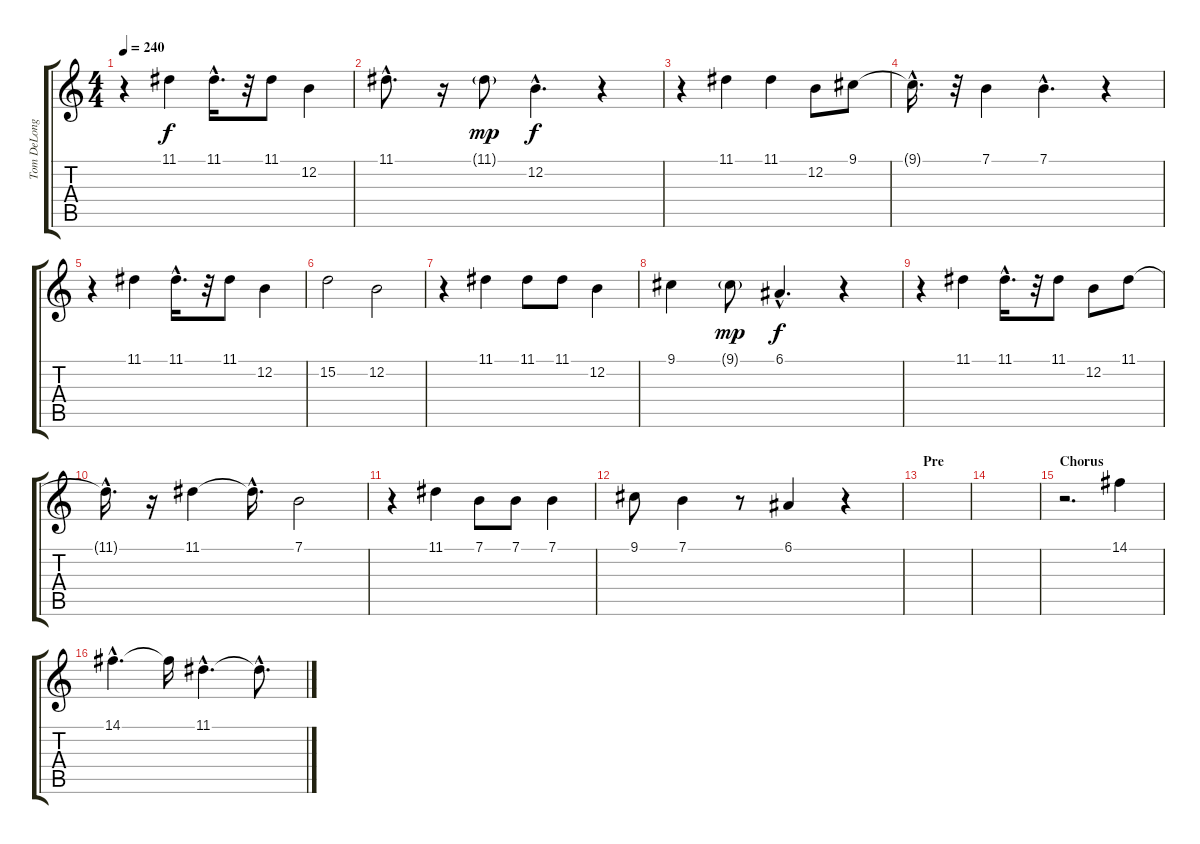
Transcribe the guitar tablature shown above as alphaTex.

\track ("Tom DeLonge - Vocal" "Tom DeLong") {instrument lead2sawtooth}
\staff {score tabs}
\tuning (E4 B3 G3 D3 A2 E2) {hide}
\ts (4 4)
\tempo 240
\clef g2
\ks c
r.4{dy f} 11.1.4 11.1{hac}.16{d} r.32 11.1.8 12.2.4 |
11.1{hac}.8{d} r.16 11.1{g}.8{dy mp} 12.2{hac}.4{d dy f} r.4 |
r.4 11.1.4 11.1.4 12.2.8 9.1.8 |
9.1{hac t}.16{d} r.32 7.1.4 7.1{hac}.4{d} r.4 |
r.4 11.1.4 11.1{hac}.16{d} r.32 11.1.8 12.2.4 |
15.2.2 12.2.2 |
r.4 11.1.4 11.1.8 11.1.8 12.2.4 |
9.1.4 9.1{g}.8{dy mp} 6.1{hac}.4{d dy f} r.4 |
r.4 11.1.4 11.1{hac}.16{d} r.32 11.1.8 12.2.8 11.1.8 |
11.1{hac t}.16{d} r.16 11.1.4 11.1{hac t}.16{d} 7.1.2 |
r.4 11.1.4 7.1.8 7.1.8 7.1.4 |
9.1.8 7.1.4 r.8 6.1.4 r.4 |
\section ("" "Pre")
|
|
\section ("" "Chorus")
r.2{d} 14.1.4 |
14.1{hac}.4{d} 14.1{t}.16 11.1{hac}.4{d} 11.1{hac t}.8{d}
